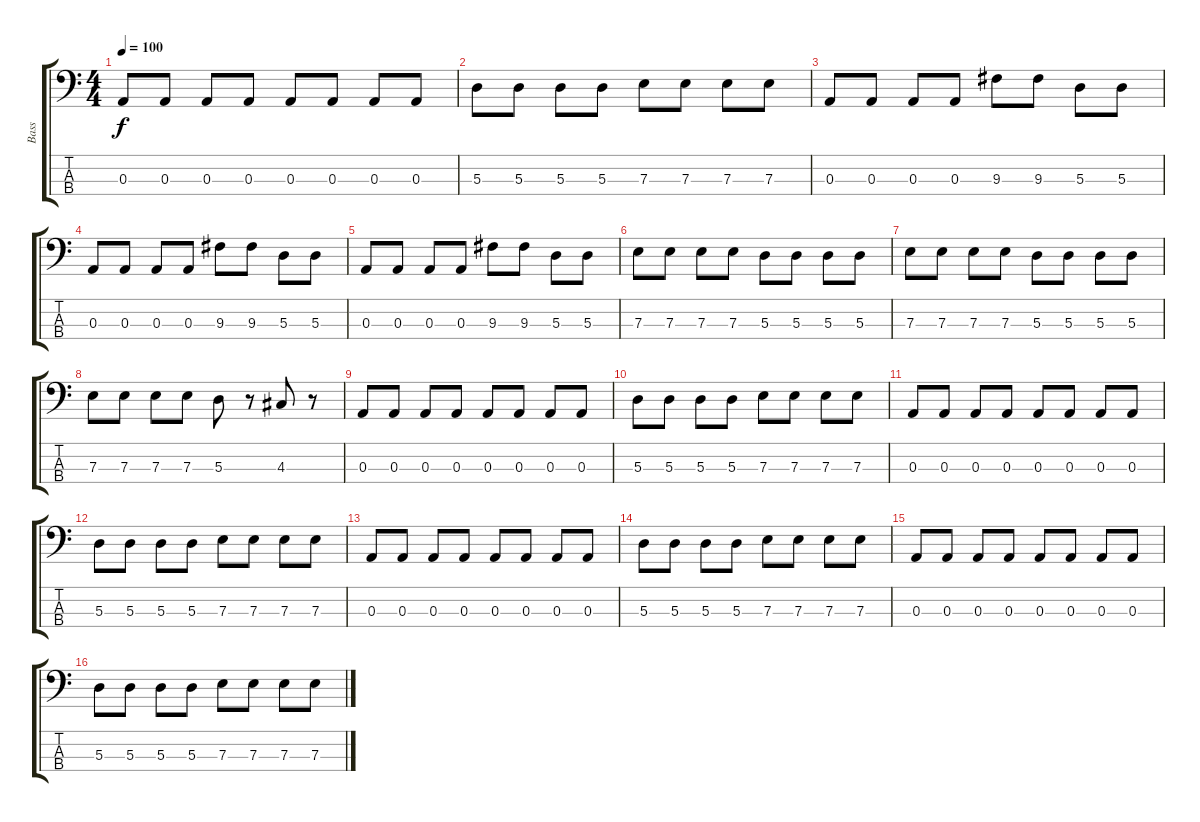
\track ("Bass" "Bass") {instrument electricbasspick}
\staff {score tabs}
\tuning (G2 D2 A1 E1) {hide}
\ts (4 4)
\tempo 100
\clef f4
\ks c
0.3.8{dy f} 0.3.8 0.3.8 0.3.8 0.3.8 0.3.8 0.3.8 0.3.8 |
5.3.8 5.3.8 5.3.8 5.3.8 7.3.8 7.3.8 7.3.8 7.3.8 |
0.3.8 0.3.8 0.3.8 0.3.8 9.3.8 9.3.8 5.3.8 5.3.8 |
0.3.8 0.3.8 0.3.8 0.3.8 9.3.8 9.3.8 5.3.8 5.3.8 |
0.3.8 0.3.8 0.3.8 0.3.8 9.3.8 9.3.8 5.3.8 5.3.8 |
7.3.8 7.3.8 7.3.8 7.3.8 5.3.8 5.3.8 5.3.8 5.3.8 |
7.3.8 7.3.8 7.3.8 7.3.8 5.3.8 5.3.8 5.3.8 5.3.8 |
7.3.8 7.3.8 7.3.8 7.3.8 5.3.8 r.8 4.3.8 r.8 |
0.3.8 0.3.8 0.3.8 0.3.8 0.3.8 0.3.8 0.3.8 0.3.8 |
5.3.8 5.3.8 5.3.8 5.3.8 7.3.8 7.3.8 7.3.8 7.3.8 |
0.3.8 0.3.8 0.3.8 0.3.8 0.3.8 0.3.8 0.3.8 0.3.8 |
5.3.8 5.3.8 5.3.8 5.3.8 7.3.8 7.3.8 7.3.8 7.3.8 |
0.3.8 0.3.8 0.3.8 0.3.8 0.3.8 0.3.8 0.3.8 0.3.8 |
5.3.8 5.3.8 5.3.8 5.3.8 7.3.8 7.3.8 7.3.8 7.3.8 |
0.3.8 0.3.8 0.3.8 0.3.8 0.3.8 0.3.8 0.3.8 0.3.8 |
5.3.8 5.3.8 5.3.8 5.3.8 7.3.8 7.3.8 7.3.8 7.3.8
